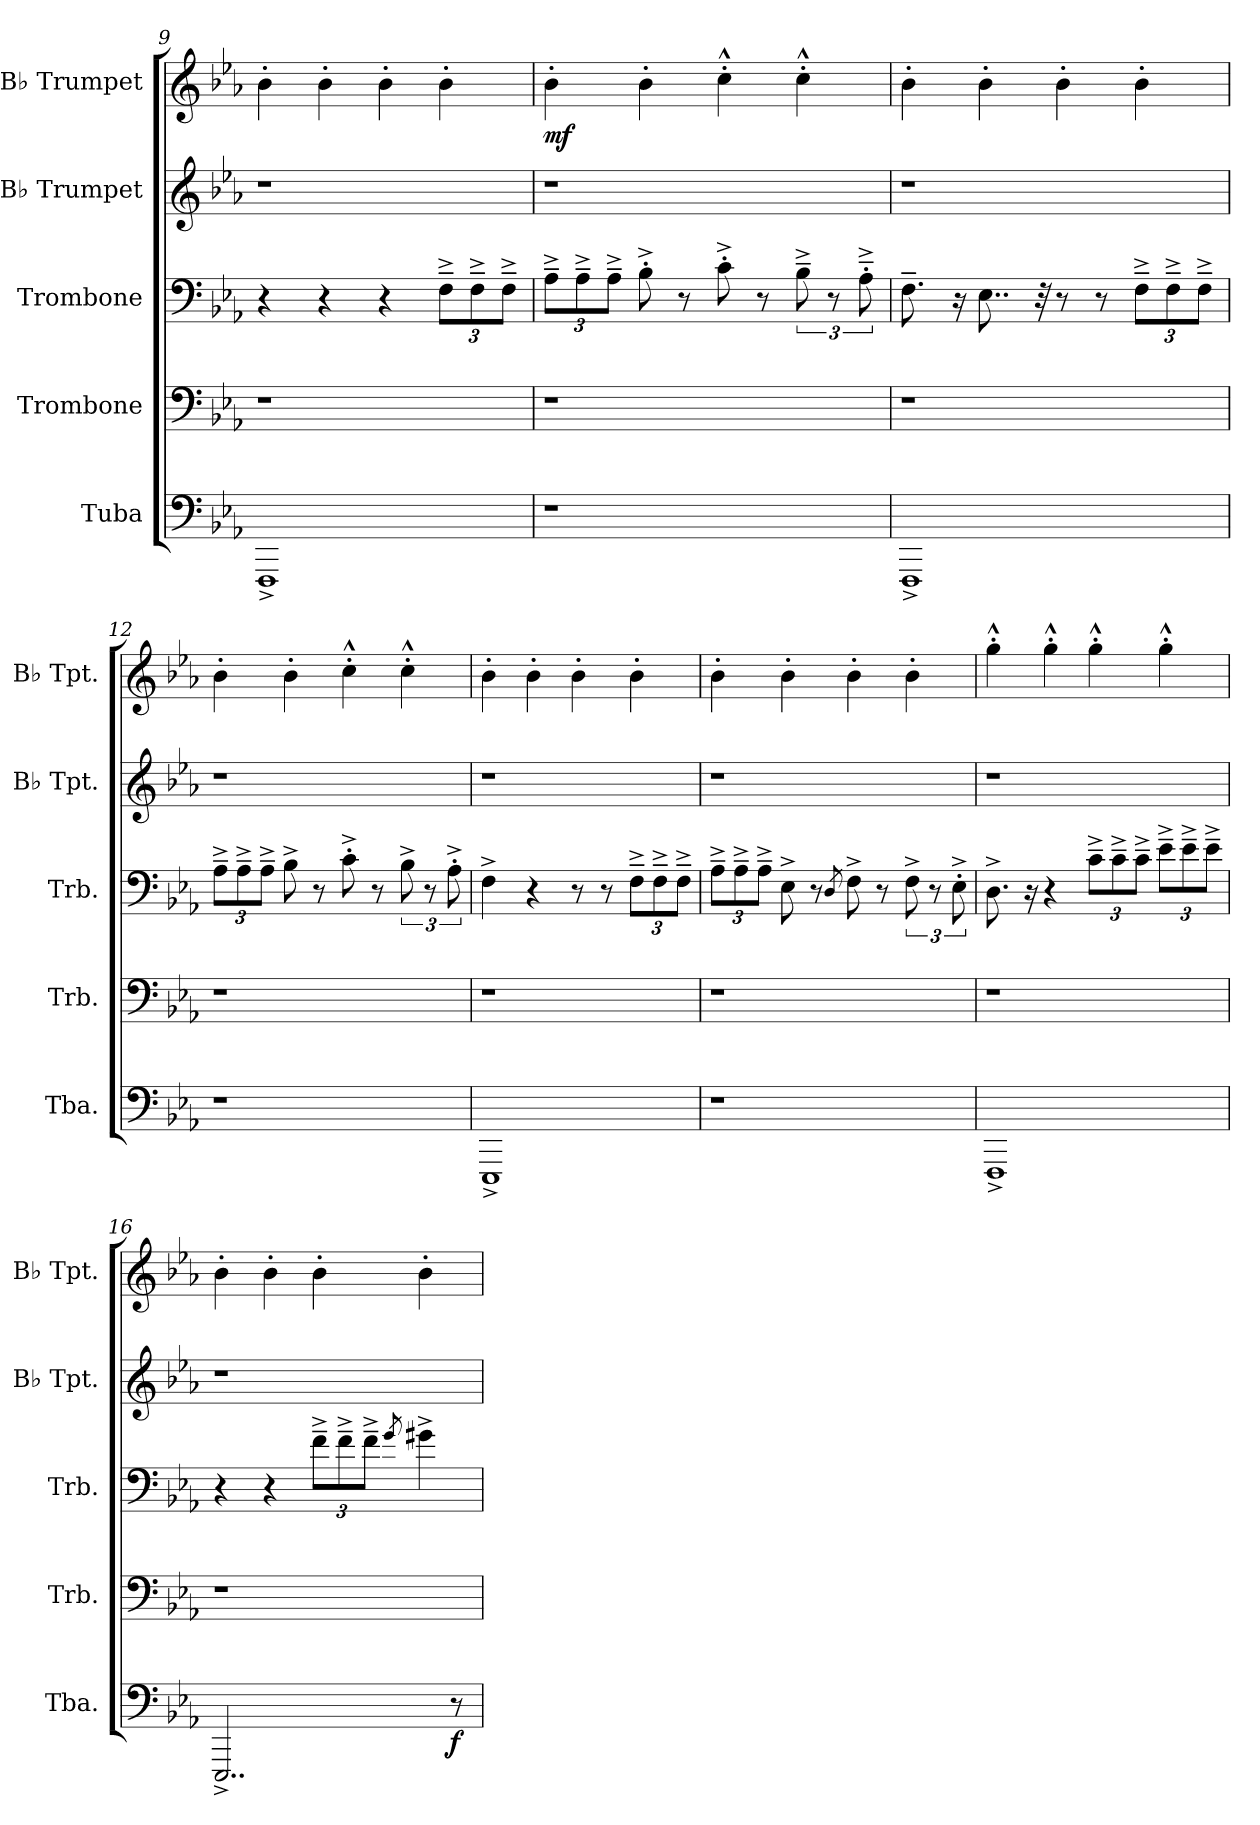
**kern	**dynam	**kern	**kern	**kern	**kern	**dynam
*part5	*part5	*part4	*part3	*part2	*part1	*part1
*staff5	*staff5	*staff4	*staff3	*staff2	*staff1	*staff1
*I"Tuba	*	*I"Trombone	*I"Trombone	*I"B♭ Trumpet	*I"B♭ Trumpet	*
*I'Tba.	*	*I'Trb.	*I'Trb.	*I'B♭ Tpt.	*I'B♭ Tpt.	*
*clefF4	*	*clefF4	*clefF4	*clefG2	*clefG2	*
*	*	*	*	*ITrd1c2	*ITrd1c2	*
*k[b-e-a-]	*	*k[b-e-a-]	*k[b-e-a-]	*k[b-e-a-d-g-]	*k[b-e-a-d-g-]	*
=9	=9	=9	=9	=9	=9	=9
1FFF^	.	1r	4r	1r	4a-'\	.
.	.	.	4r	.	4a-'\	.
.	.	.	4r	.	4a-'\	.
*	*	*	*Xbrackettup	*	*	*
.	.	.	12F^~\L	.	4a-'\	.
.	.	.	12F^~\	.	.	.
.	.	.	12F^~\J	.	.	.
=10	=10	=10	=10	=10	=10	=10
!	!	!	!	!	!	!LO:DY:b
1r	.	1r	12A-^~\L	1r	4a-'\	mf
.	.	.	12A-^~\	.	.	.
.	.	.	12A-^~\J	.	.	.
.	.	.	8B-'^\	.	4a-'\	.
.	.	.	8r	.	.	.
.	.	.	8c'^\	.	4b-'^^\	.
.	.	.	8r	.	.	.
*	*	*	*brackettup	*	*	*
.	.	.	12B-^~\	.	4b-'^^\	.
.	.	.	12r	.	.	.
.	.	.	12A-^'~\	.	.	.
=11	=11	=11	=11	=11	=11	=11
1FFF^	.	1r	8.F~\	1r	4a-'\	.
.	.	.	16r	.	.	.
.	.	.	8..E-\	.	4a-'\	.
.	.	.	32r	.	.	.
.	.	.	8r	.	4a-'\	.
.	.	.	8r	.	.	.
*	*	*	*Xbrackettup	*	*	*
.	.	.	12F^~\L	.	4a-'\	.
.	.	.	12F^~\	.	.	.
.	.	.	12F^~\J	.	.	.
!!LO:PB:g=z
=12	=12	=12	=12	=12	=12	=12
1r	.	1r	12A-^~\L	1r	4a-'\	.
.	.	.	12A-^~\	.	.	.
.	.	.	12A-^~\J	.	.	.
.	.	.	8B-^\	.	4a-'\	.
.	.	.	8r	.	.	.
.	.	.	8c'^\	.	4b-'^^\	.
.	.	.	8r	.	.	.
*	*	*	*brackettup	*	*	*
.	.	.	12B-^\	.	4b-'^^\	.
.	.	.	12r	.	.	.
.	.	.	12A-^'\	.	.	.
=13	=13	=13	=13	=13	=13	=13
1EEE-^	.	1r	4F^\	1r	4a-'\	.
.	.	.	4r	.	4a-'\	.
.	.	.	8r	.	4a-'\	.
.	.	.	8r	.	.	.
*	*	*	*Xbrackettup	*	*	*
.	.	.	12F^~\L	.	4a-'\	.
.	.	.	12F^~\	.	.	.
.	.	.	12F^~\J	.	.	.
=14	=14	=14	=14	=14	=14	=14
1r	.	1r	12A-^~\L	1r	4a-'\	.
.	.	.	12A-^~\	.	.	.
.	.	.	12A-^~\J	.	.	.
.	.	.	8E-^\	.	4a-'\	.
.	.	.	8r	.	.	.
.	.	.	8qD/	.	.	.
.	.	.	8F^\	.	4a-'\	.
.	.	.	8r	.	.	.
*	*	*	*brackettup	*	*	*
.	.	.	12F^\	.	4a-'\	.
.	.	.	12r	.	.	.
.	.	.	12E-^'\	.	.	.
=15	=15	=15	=15	=15	=15	=15
1FFF^	.	1r	8.D^\	1r	4ff'^^\	.
.	.	.	16r	.	.	.
.	.	.	4r	.	4ff'^^\	.
*	*	*	*Xbrackettup	*	*	*
.	.	.	12c^~\L	.	4ff'^^\	.
.	.	.	12c^~\	.	.	.
.	.	.	12c^~\J	.	.	.
.	.	.	12e-^~\L	.	4ff'^^\	.
.	.	.	12e-^~\	.	.	.
.	.	.	12e-^~\J	.	.	.
!!LO:LB:g=z
=16	=16	=16	=16	=16	=16	=16
2..EEE-^/	.	1r	4r	1r	4a-'\	.
.	.	.	4r	.	4a-'\	.
.	.	.	12f^~\L	.	4a-'\	.
.	.	.	12f^~\	.	.	.
.	.	.	12f^~\J	.	.	.
.	.	.	8qg/	.	.	.
.	.	.	4g#X^\	.	4a-'\	.
!	!LO:DY:b	!	!	!	!	!
8r	f	.	.	.	.	.
=	=	=	=	=	=	=
*-	*-	*-	*-	*-	*-	*-
